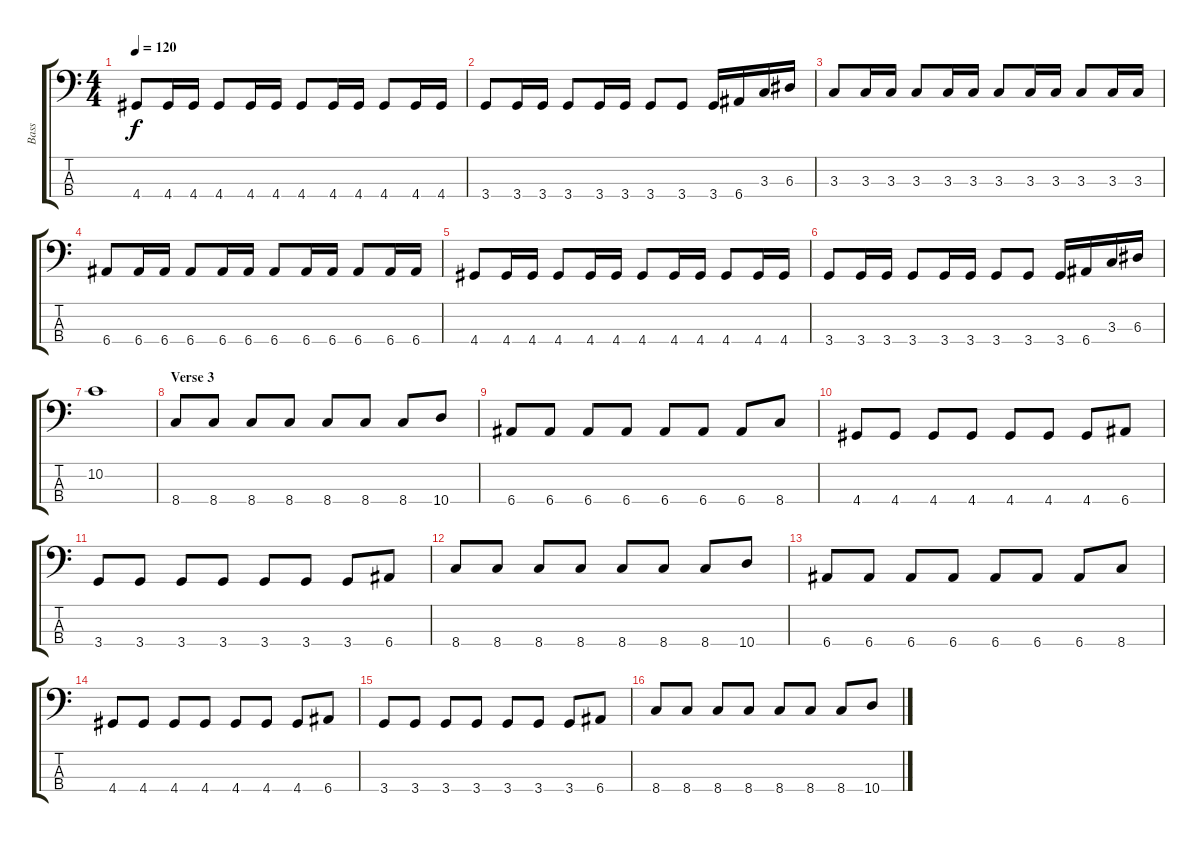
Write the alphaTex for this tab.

\track ("Bass" "Bass") {instrument electricbassfinger}
\staff {score tabs}
\tuning (G2 D2 A1 E1) {hide}
\ts (4 4)
\tempo 120
\clef f4
\ks c
4.4.8{dy f} 4.4.16 4.4.16 4.4.8 4.4.16 4.4.16 4.4.8 4.4.16 4.4.16 4.4.8 4.4.16 4.4.16 |
3.4.8 3.4.16 3.4.16 3.4.8 3.4.16 3.4.16 3.4.8 3.4.8 3.4.16 6.4.16 3.3.16 6.3.16 |
3.3.8 3.3.16 3.3.16 3.3.8 3.3.16 3.3.16 3.3.8 3.3.16 3.3.16 3.3.8 3.3.16 3.3.16 |
6.4.8 6.4.16 6.4.16 6.4.8 6.4.16 6.4.16 6.4.8 6.4.16 6.4.16 6.4.8 6.4.16 6.4.16 |
4.4.8 4.4.16 4.4.16 4.4.8 4.4.16 4.4.16 4.4.8 4.4.16 4.4.16 4.4.8 4.4.16 4.4.16 |
3.4.8 3.4.16 3.4.16 3.4.8 3.4.16 3.4.16 3.4.8 3.4.8 3.4.16 6.4.16 3.3.16 6.3.16 |
10.2.1 |
\section ("" "Verse 3")
8.4.8 8.4.8 8.4.8 8.4.8 8.4.8 8.4.8 8.4.8 10.4.8 |
6.4.8 6.4.8 6.4.8 6.4.8 6.4.8 6.4.8 6.4.8 8.4.8 |
4.4.8 4.4.8 4.4.8 4.4.8 4.4.8 4.4.8 4.4.8 6.4.8 |
3.4.8 3.4.8 3.4.8 3.4.8 3.4.8 3.4.8 3.4.8 6.4.8 |
8.4.8 8.4.8 8.4.8 8.4.8 8.4.8 8.4.8 8.4.8 10.4.8 |
6.4.8 6.4.8 6.4.8 6.4.8 6.4.8 6.4.8 6.4.8 8.4.8 |
4.4.8 4.4.8 4.4.8 4.4.8 4.4.8 4.4.8 4.4.8 6.4.8 |
3.4.8 3.4.8 3.4.8 3.4.8 3.4.8 3.4.8 3.4.8 6.4.8 |
8.4.8 8.4.8 8.4.8 8.4.8 8.4.8 8.4.8 8.4.8 10.4.8
